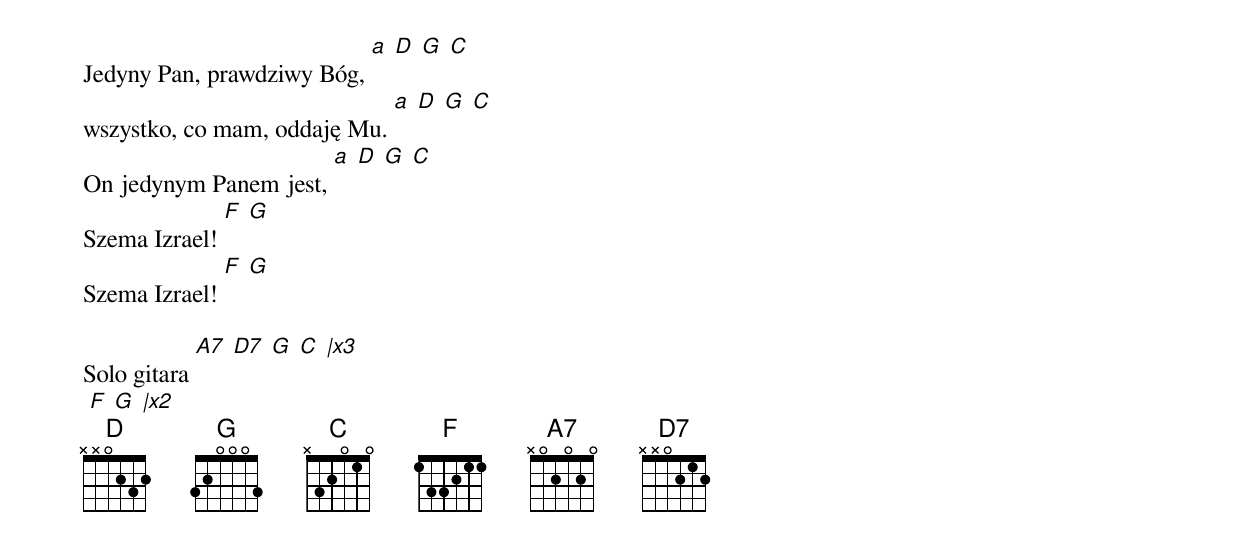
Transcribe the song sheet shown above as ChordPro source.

Jedyny Pan, prawdziwy Bóg, [a] [D] [G] [C]
wszystko, co mam, oddaję Mu. [a] [D] [G] [C]
On jedynym Panem jest, [a] [D] [G] [C]
Szema Izrael! [F] [G]
Szema Izrael! [F] [G]

Solo gitara [A7] [D7] [G] [C] [|x3]
 [F] [G] [|x2]
